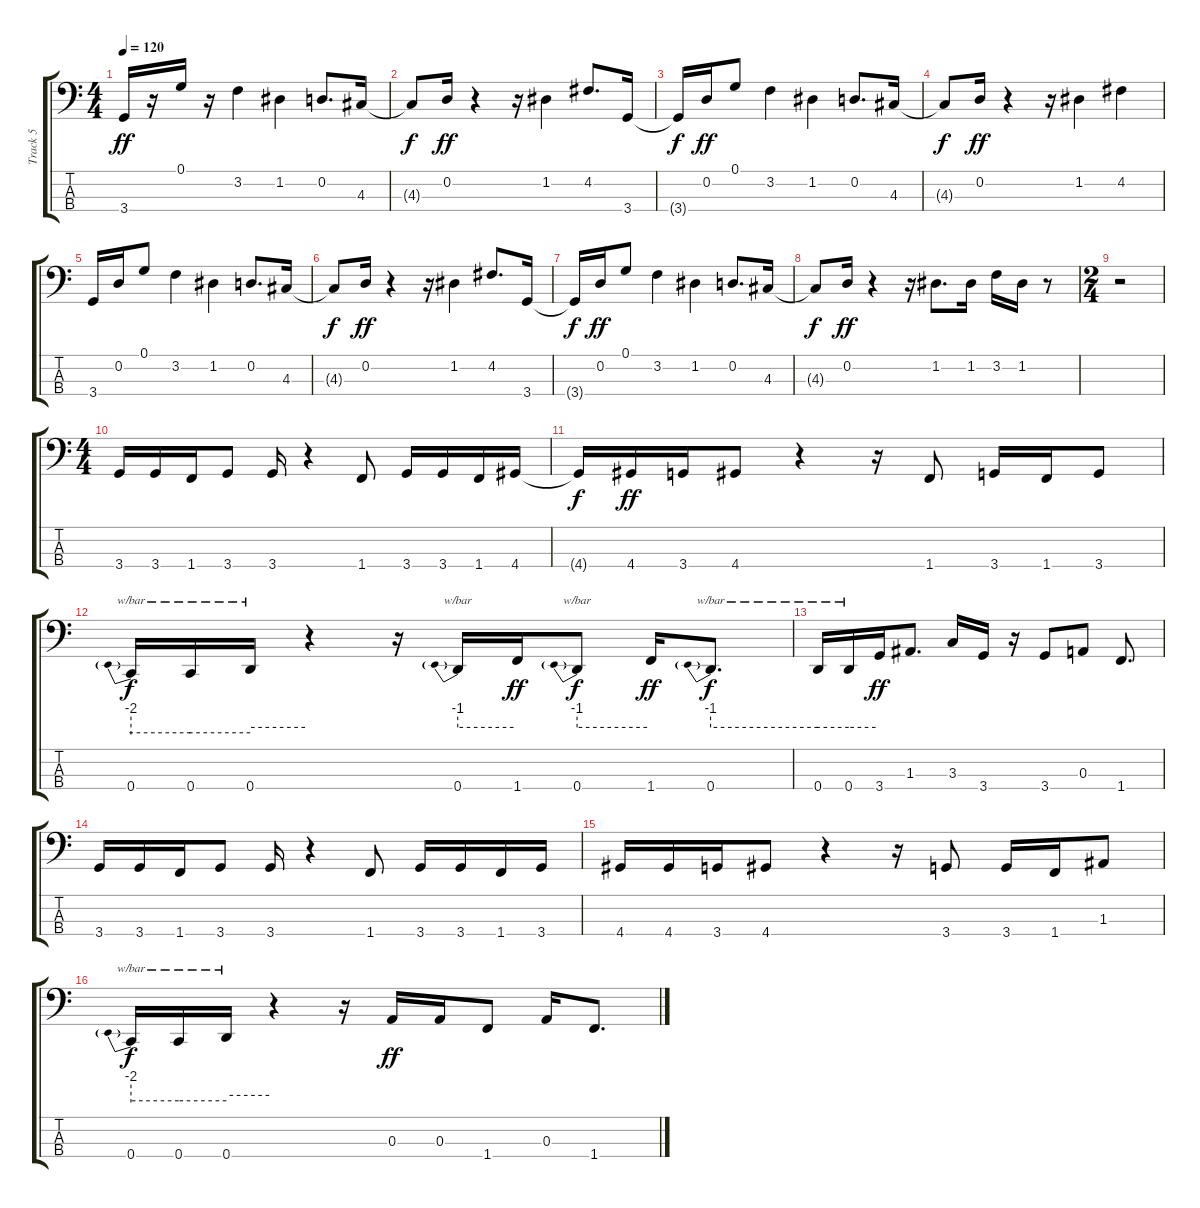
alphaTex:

\track ("Track 5" "Track 5") {instrument electricbasspick}
\staff {score tabs}
\tuning (G2 D2 A1 E1) {hide}
\ts (4 4)
\tempo 120
\clef f4
\ks c
3.4.16{dy ff} r.16 0.1.16 r.16 3.2.4 1.2.4 0.2.8{d} 4.3.16 |
4.3{t}.8{dy f} 0.2.16{dy ff} r.4 r.16 1.2.4 4.2.8{d} 3.4.16 |
3.4{t}.16{dy f} 0.2.16{dy ff} 0.1.8 3.2.4 1.2.4 0.2.8{d} 4.3.16 |
4.3{t}.8{dy f} 0.2.16{dy ff} r.4 r.16 1.2.4 4.2.4 |
3.4.16 0.2.16 0.1.8 3.2.4 1.2.4 0.2.8{d} 4.3.16 |
4.3{t}.8{dy f} 0.2.16{dy ff} r.4 r.16 1.2.4 4.2.8{d} 3.4.16 |
3.4{t}.16{dy f} 0.2.16{dy ff} 0.1.8 3.2.4 1.2.4 0.2.8{d} 4.3.16 |
4.3{t}.8{dy f} 0.2.16{dy ff} r.4 r.16 1.2.8{d} 1.2.16 3.2.16 1.2.16 r.8 |
\ts (2 4)
r.2 |
\ts (4 4)
3.4.16 3.4.16 1.4.16 3.4.8 3.4.16 r.4 1.4.8 3.4.16 3.4.16 1.4.16 4.4.16 |
4.4{t}.16{dy f} 4.4.16{dy ff} 3.4.16 4.4.8 r.4 r.16 1.4.8 3.4.16 1.4.16 3.4.8 |
0.4.16{tbe (predive default 0 -8 60 -8) dy f} 0.4.16{tbe (hold default 0 -8 60 -8)} 0.4.16{tbe (hold default 0 -4 60 -4)} r.4 r.16 0.4.16{tbe (predive default 0 -4 60 -4)} 1.4.16{dy ff} 0.4.8{tbe (predive default 0 -4 60 -4) dy f} 1.4.16{dy ff} 0.4.8{d tbe (predive default 0 -4 60 -4) dy f} |
0.4.16{tbe (hold default 0 -4 60 -4)} 0.4.16{tbe (hold default 0 -4 60 -4)} 3.4.16{dy ff} 1.3.8{d} 3.3.16 3.4.16 r.16 3.4.8 0.3.8 1.4.8{d} |
3.4.16 3.4.16 1.4.16 3.4.8 3.4.16 r.4 1.4.8 3.4.16 3.4.16 1.4.16 3.4.16 |
4.4.16 4.4.16 3.4.16 4.4.8 r.4 r.16 3.4.8 3.4.16 1.4.16 1.3.8 |
0.4.16{tbe (predive default 0 -8 60 -8) dy f} 0.4.16{tbe (hold default 0 -8 60 -8)} 0.4.16{tbe (hold default 0 -4 60 -4)} r.4 r.16 0.3.16{dy ff} 0.3.16 1.4.8 0.3.16 1.4.8{d}
